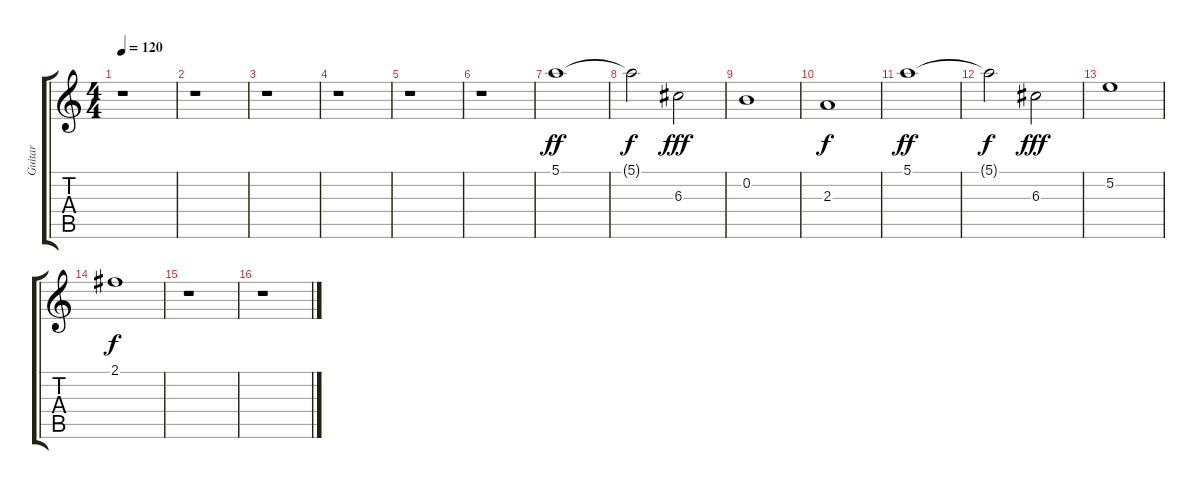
\track ("Guitar" "Guitar") {instrument electricguitarclean}
\staff {score tabs}
\tuning (E4 B3 G3 D3 A2 E2) {hide}
\ts (4 4)
\tempo 120
\clef g2
\ks c
r.1{dy p} |
r.1 |
r.1 |
r.1 |
r.1 |
r.1 |
5.1.1{dy ff} |
5.1{t}.2{dy f} 6.3.2{dy fff} |
0.2.1 |
2.3.1{dy f} |
5.1.1{dy ff} |
5.1{t}.2{dy f} 6.3.2{dy fff} |
5.2.1 |
2.1.1{dy f} |
r.1 |
r.1
